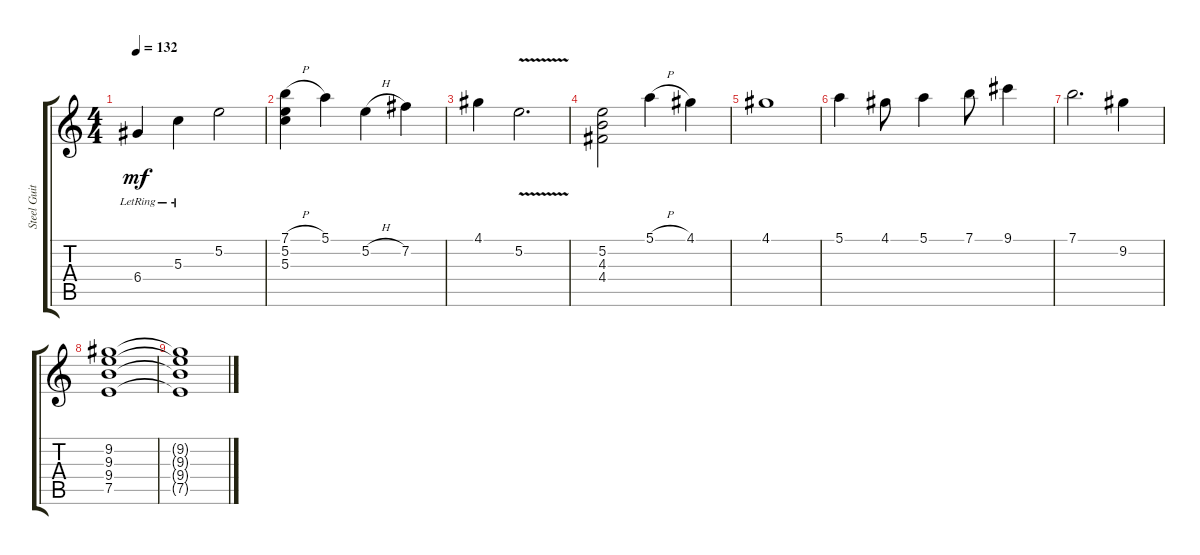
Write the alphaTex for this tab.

\track ("Steel Guitar" "Steel Guit") {instrument acousticguitarsteel}
\staff {score tabs}
\tuning (E4 B3 G3 D3 A2 E2) {hide}
\ts (4 4)
\tempo 132
\clef g2
\ks c
6.4{lr}.4{dy mf} 5.3{lr}.4 5.2.2 |
(7.1{h} 5.2 5.3).4 5.1.4 5.2{h}.4 7.2.4 |
4.1.4 5.2{v}.2{d} |
(5.2 4.3 4.4).2 5.1{h}.4 4.1.4 |
4.1.1 |
5.1.4 4.1.8 5.1.4 7.1.8 9.1.4 |
7.1.2{d} 9.2.4 |
(9.2 9.3 9.4 7.5).1 |
(9.2{t} 9.3{t} 9.4{t} 7.5{t}).1
